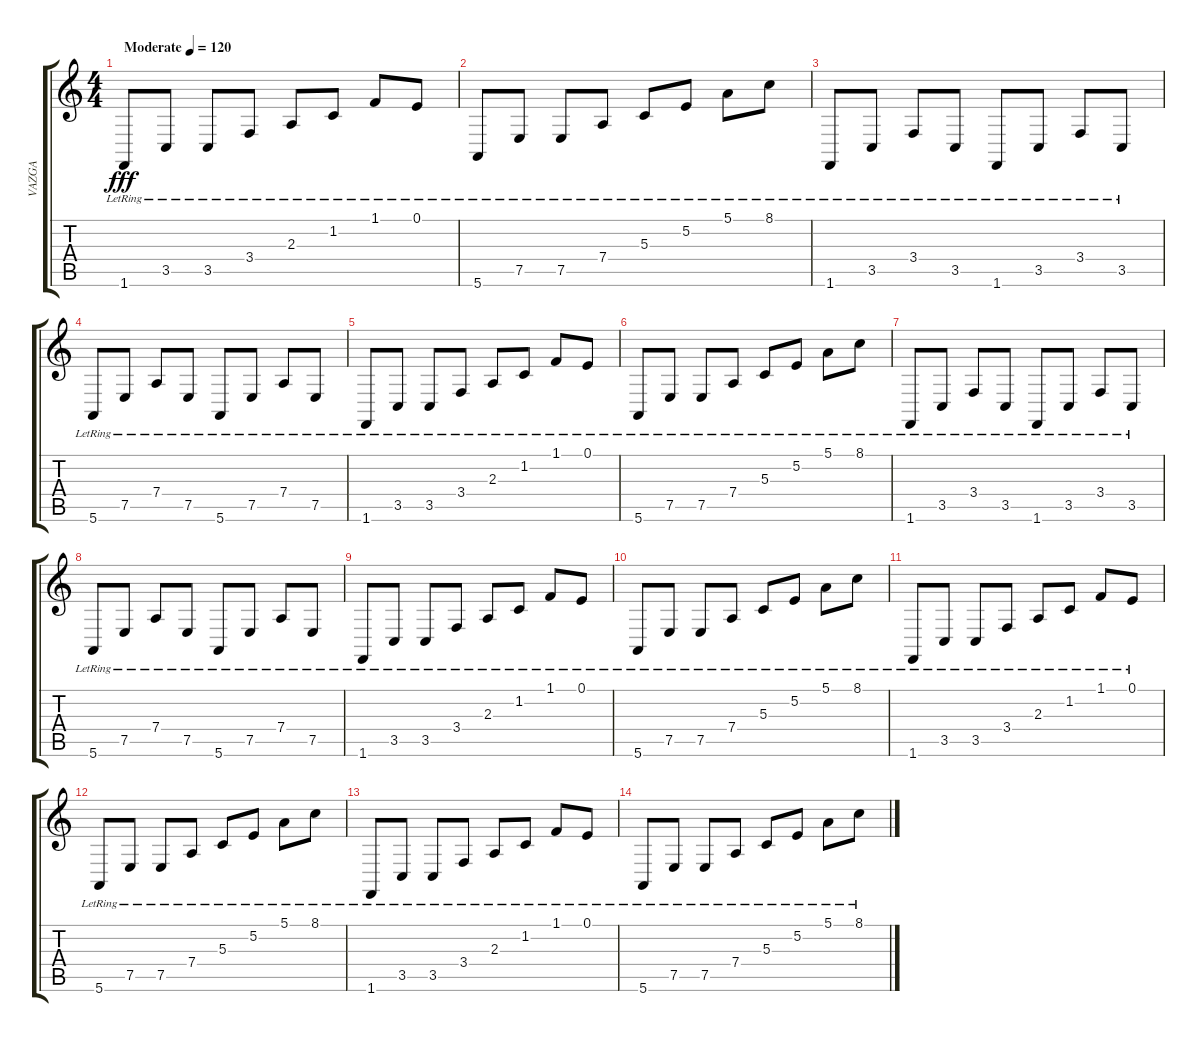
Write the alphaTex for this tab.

\track ("VAZGA" "VAZGA") {instrument acousticgrandpiano}
\staff {score tabs}
\tuning (E4 B3 G3 D3 A2 E2) {hide}
\ts (4 4)
\tempo (120 "Moderate")
\clef g2
\ks c
1.6{lr}.8{dy fff instrument acousticgrandpiano} 3.5{lr}.8 3.5{lr}.8 3.4{lr}.8 2.3{lr}.8 1.2{lr}.8 1.1{lr}.8 0.1{lr}.8 |
5.6{lr}.8 7.5{lr}.8 7.5{lr}.8 7.4{lr}.8 5.3{lr}.8 5.2{lr}.8 5.1{lr}.8 8.1{lr}.8 |
1.6{lr}.8 3.5{lr}.8 3.4{lr}.8 3.5{lr}.8 1.6{lr}.8 3.5{lr}.8 3.4{lr}.8 3.5{lr}.8 |
5.6{lr}.8 7.5{lr}.8 7.4{lr}.8 7.5{lr}.8 5.6{lr}.8 7.5{lr}.8 7.4{lr}.8 7.5{lr}.8 |
1.6{lr}.8 3.5{lr}.8 3.5{lr}.8 3.4{lr}.8 2.3{lr}.8 1.2{lr}.8 1.1{lr}.8 0.1{lr}.8 |
5.6{lr}.8 7.5{lr}.8 7.5{lr}.8 7.4{lr}.8 5.3{lr}.8 5.2{lr}.8 5.1{lr}.8 8.1{lr}.8 |
1.6{lr}.8 3.5{lr}.8 3.4{lr}.8 3.5{lr}.8 1.6{lr}.8 3.5{lr}.8 3.4{lr}.8 3.5{lr}.8 |
5.6{lr}.8 7.5{lr}.8 7.4{lr}.8 7.5{lr}.8 5.6{lr}.8 7.5{lr}.8 7.4{lr}.8 7.5{lr}.8 |
1.6{lr}.8 3.5{lr}.8 3.5{lr}.8 3.4{lr}.8 2.3{lr}.8 1.2{lr}.8 1.1{lr}.8 0.1{lr}.8 |
5.6{lr}.8 7.5{lr}.8 7.5{lr}.8 7.4{lr}.8 5.3{lr}.8 5.2{lr}.8 5.1{lr}.8 8.1{lr}.8 |
1.6{lr}.8 3.5{lr}.8 3.5{lr}.8 3.4{lr}.8 2.3{lr}.8 1.2{lr}.8 1.1{lr}.8 0.1{lr}.8 |
5.6{lr}.8 7.5{lr}.8 7.5{lr}.8 7.4{lr}.8 5.3{lr}.8 5.2{lr}.8 5.1{lr}.8 8.1{lr}.8 |
1.6{lr}.8 3.5{lr}.8 3.5{lr}.8 3.4{lr}.8 2.3{lr}.8 1.2{lr}.8 1.1{lr}.8 0.1{lr}.8 |
5.6{lr}.8 7.5{lr}.8 7.5{lr}.8 7.4{lr}.8 5.3{lr}.8 5.2{lr}.8 5.1{lr}.8 8.1{lr}.8
